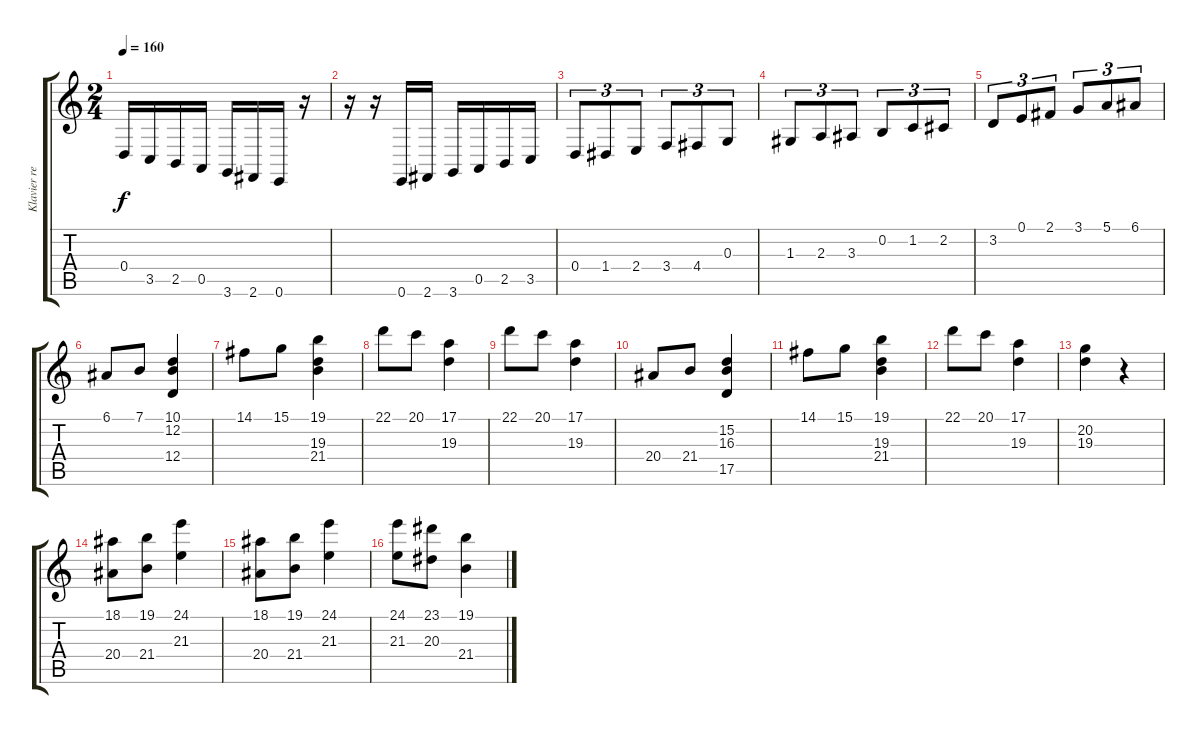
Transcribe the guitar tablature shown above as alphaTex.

\track ("Klavier rechte Hand" "Klavier re") {instrument acousticgrandpiano}
\staff {score tabs}
\tuning (E4 B3 G3 D3 A2 E2) {hide}
\ts (2 4)
\tempo 160
\clef g2
\ks c
0.4.16{dy f} 3.5.16 2.5.16 0.5.16 3.6.16 2.6.16 0.6.16 r.16 |
r.16 r.16 0.6.16 2.6.16 3.6.16 0.5.16 2.5.16 3.5.16 |
0.4.8{tu (3 2)} 1.4.8{tu (3 2)} 2.4.8{tu (3 2)} 3.4.8{tu (3 2)} 4.4.8{tu (3 2)} 0.3.8{tu (3 2)} |
1.3.8{tu (3 2)} 2.3.8{tu (3 2)} 3.3.8{tu (3 2)} 0.2.8{tu (3 2)} 1.2.8{tu (3 2)} 2.2.8{tu (3 2)} |
3.2.8{tu (3 2)} 0.1.8{tu (3 2)} 2.1.8{tu (3 2)} 3.1.8{tu (3 2)} 5.1.8{tu (3 2)} 6.1.8{tu (3 2)} |
6.1.8 7.1.8 (10.1 12.2 12.4).4 |
14.1.8 15.1.8 (19.1 19.3 21.4).4 |
22.1.8 20.1.8 (17.1 19.3).4 |
22.1.8 20.1.8 (17.1 19.3).4 |
20.4.8 21.4.8 (15.2 16.3 17.5).4 |
14.1.8 15.1.8 (19.1 19.3 21.4).4 |
22.1.8 20.1.8 (17.1 19.3).4 |
(20.2 19.3).4 r.4 |
(18.1 20.4).8 (19.1 21.4).8 (24.1 21.3).4 |
(18.1 20.4).8 (19.1 21.4).8 (24.1 21.3).4 |
(24.1 21.3).8 (23.1 20.3).8 (19.1 21.4).4
